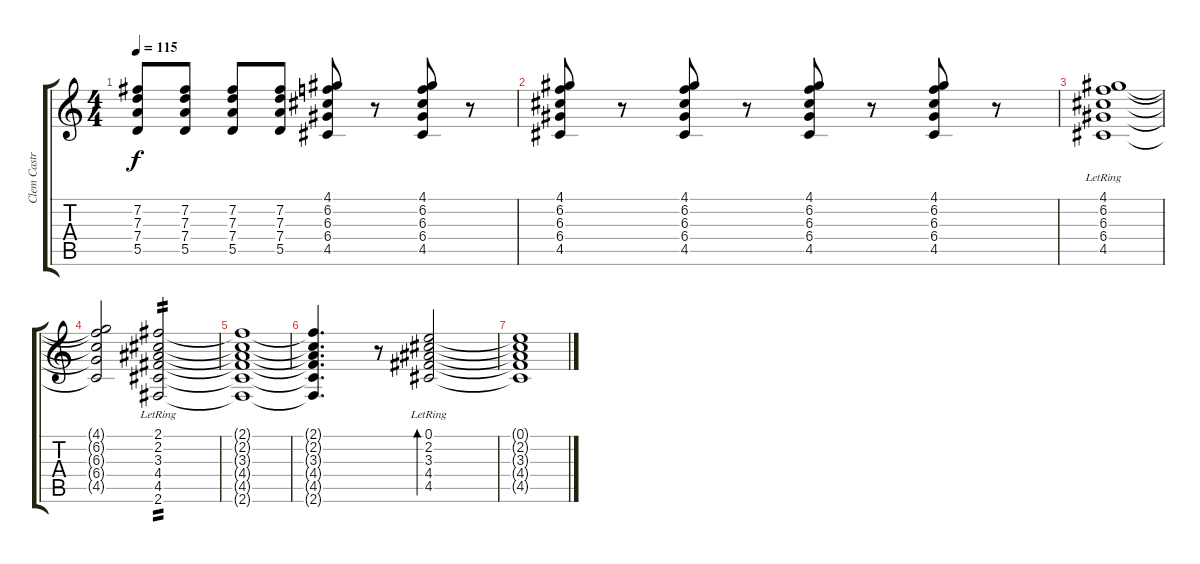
\track ("Clem Castro(Lead)" "Clem Castr") {instrument electricguitarclean}
\staff {score tabs}
\tuning (E4 B3 G3 D3 A2 E2) {hide}
\ts (4 4)
\tempo 115
\clef g2
\ks c
(7.2 7.3 7.4 5.5).8{dy f} (7.2 7.3 7.4 5.5).8 (7.2 7.3 7.4 5.5).8 (7.2 7.3 7.4 5.5).8 (4.1 6.2 6.3 6.4 4.5).8 r.8 (4.1 6.2 6.3 6.4 4.5).8 r.8 |
(4.1 6.2 6.3 6.4 4.5).8 r.8 (4.1 6.2 6.3 6.4 4.5).8 r.8 (4.1 6.2 6.3 6.4 4.5).8 r.8 (4.1 6.2 6.3 6.4 4.5).8 r.8 |
(4.1{lr} 6.2{lr} 6.3{lr} 6.4{lr} 4.5{lr}).1 |
(4.1{t} 6.2{t} 6.3{t} 6.4{t} 4.5{t}).2 (2.1{lr} 2.2{lr} 3.3{lr} 4.4{lr} 4.5{lr} 2.6{lr}).2{tp 2} |
(2.1{t} 2.2{t} 3.3{t} 4.4{t} 4.5{t} 2.6{t}).1 |
(2.1{t} 2.2{t} 3.3{t} 4.4{t} 4.5{t} 2.6{t}).4{d} r.8 (0.1{lr} 2.2{lr} 3.3{lr} 4.4{lr} 4.5{lr}).2{bd 60} |
(0.1{t} 2.2{t} 3.3{t} 4.4{t} 4.5{t}).1
